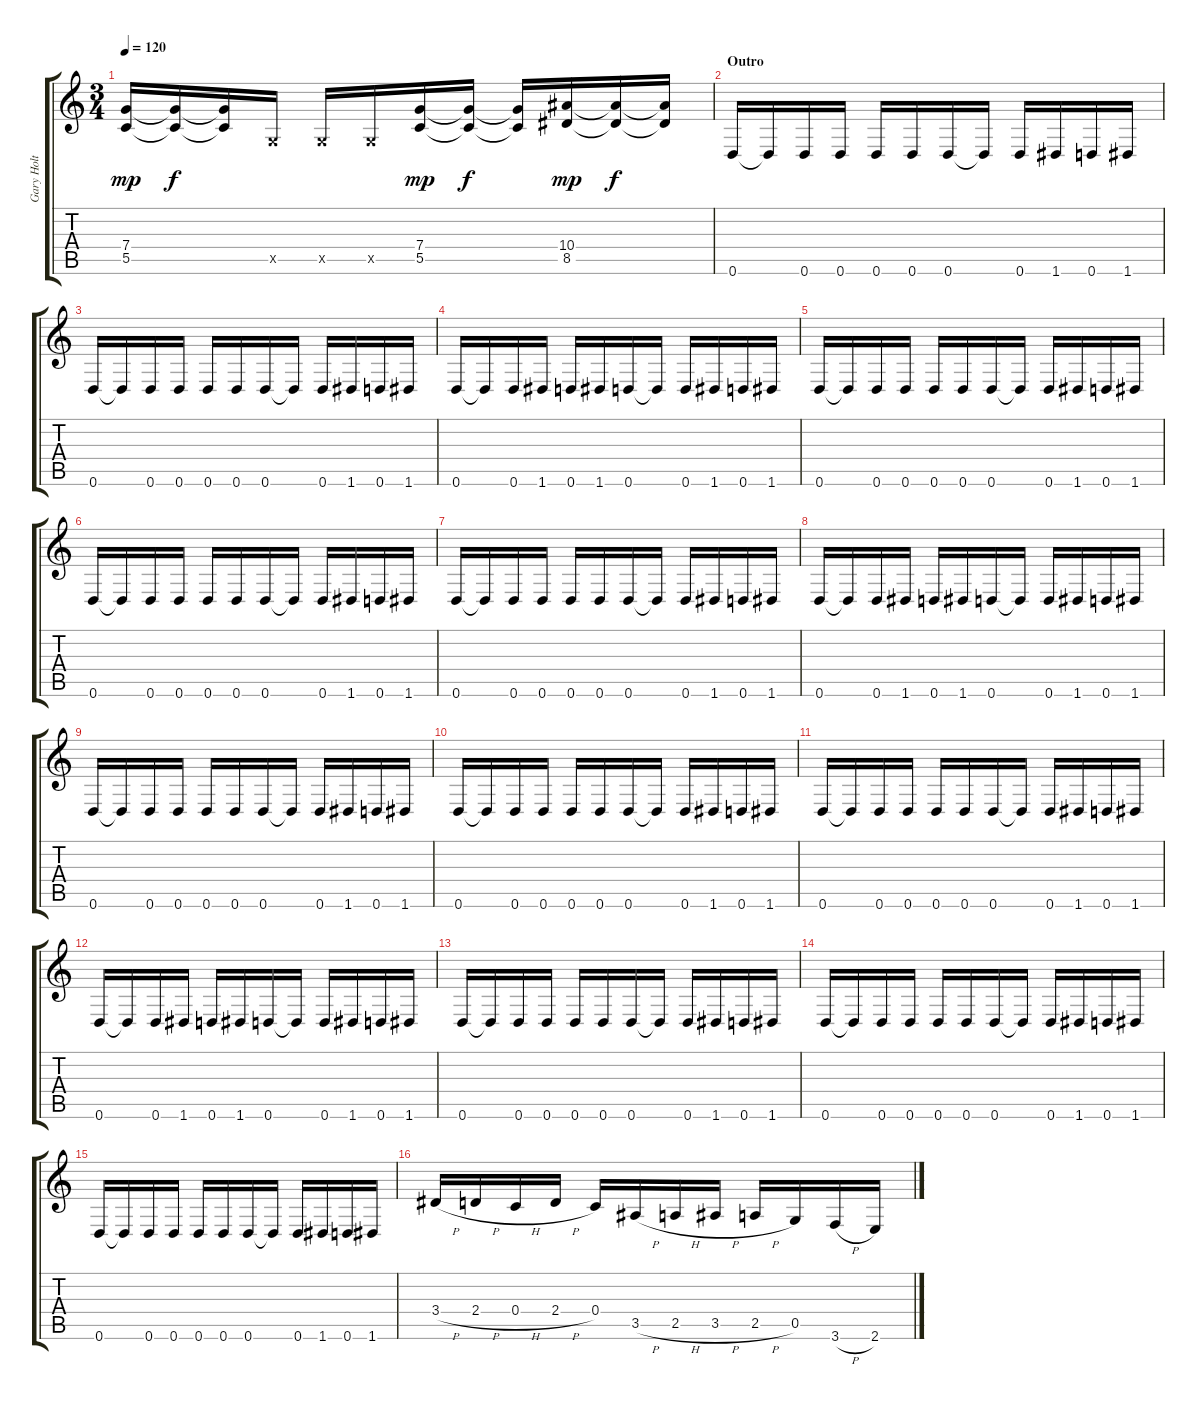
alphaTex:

\track ("Gary Holt" "Gary Holt") {instrument distortionguitar}
\staff {score tabs}
\tuning (D4 A3 F3 C3 G2 D2) {hide}
\ts (3 4)
\tempo 120
\clef g2
\ks c
(7.4 5.5).16{dy mp} (7.4{t} 5.5{t}).16{dy f} (7.4{t} 5.5{t}).16 0.5{x}.16 0.5{x}.16 0.5{x}.16 (7.4 5.5).16{dy mp} (7.4{t} 5.5{t}).16{dy f} (7.4{t} 5.5{t}).16 (10.4 8.5).16{dy mp} (10.4{t} 8.5{t}).16{dy f} (10.4{t} 8.5{t}).16 |
\section ("" "Outro")
0.6.16 0.6{t}.16 0.6.16 0.6.16 0.6.16 0.6.16 0.6.16 0.6{t}.16 0.6.16 1.6.16 0.6.16 1.6.16 |
0.6.16 0.6{t}.16 0.6.16 0.6.16 0.6.16 0.6.16 0.6.16 0.6{t}.16 0.6.16 1.6.16 0.6.16 1.6.16 |
0.6.16 0.6{t}.16 0.6.16 1.6.16 0.6.16 1.6.16 0.6.16 0.6{t}.16 0.6.16 1.6.16 0.6.16 1.6.16 |
0.6.16 0.6{t}.16 0.6.16 0.6.16 0.6.16 0.6.16 0.6.16 0.6{t}.16 0.6.16 1.6.16 0.6.16 1.6.16 |
0.6.16 0.6{t}.16 0.6.16 0.6.16 0.6.16 0.6.16 0.6.16 0.6{t}.16 0.6.16 1.6.16 0.6.16 1.6.16 |
0.6.16 0.6{t}.16 0.6.16 0.6.16 0.6.16 0.6.16 0.6.16 0.6{t}.16 0.6.16 1.6.16 0.6.16 1.6.16 |
0.6.16 0.6{t}.16 0.6.16 1.6.16 0.6.16 1.6.16 0.6.16 0.6{t}.16 0.6.16 1.6.16 0.6.16 1.6.16 |
0.6.16 0.6{t}.16 0.6.16 0.6.16 0.6.16 0.6.16 0.6.16 0.6{t}.16 0.6.16 1.6.16 0.6.16 1.6.16 |
0.6.16 0.6{t}.16 0.6.16 0.6.16 0.6.16 0.6.16 0.6.16 0.6{t}.16 0.6.16 1.6.16 0.6.16 1.6.16 |
0.6.16 0.6{t}.16 0.6.16 0.6.16 0.6.16 0.6.16 0.6.16 0.6{t}.16 0.6.16 1.6.16 0.6.16 1.6.16 |
0.6.16 0.6{t}.16 0.6.16 1.6.16 0.6.16 1.6.16 0.6.16 0.6{t}.16 0.6.16 1.6.16 0.6.16 1.6.16 |
0.6.16 0.6{t}.16 0.6.16 0.6.16 0.6.16 0.6.16 0.6.16 0.6{t}.16 0.6.16 1.6.16 0.6.16 1.6.16 |
0.6.16 0.6{t}.16 0.6.16 0.6.16 0.6.16 0.6.16 0.6.16 0.6{t}.16 0.6.16 1.6.16 0.6.16 1.6.16 |
0.6.16 0.6{t}.16 0.6.16 0.6.16 0.6.16 0.6.16 0.6.16 0.6{t}.16 0.6.16 1.6.16 0.6.16 1.6.16 |
3.4{h}.16 2.4{h}.16 0.4{h}.16 2.4{h}.16 0.4.16 3.5{h}.16 2.5{h}.16 3.5{h}.16 2.5{h}.16 0.5.16 3.6{h}.16 2.6.16
